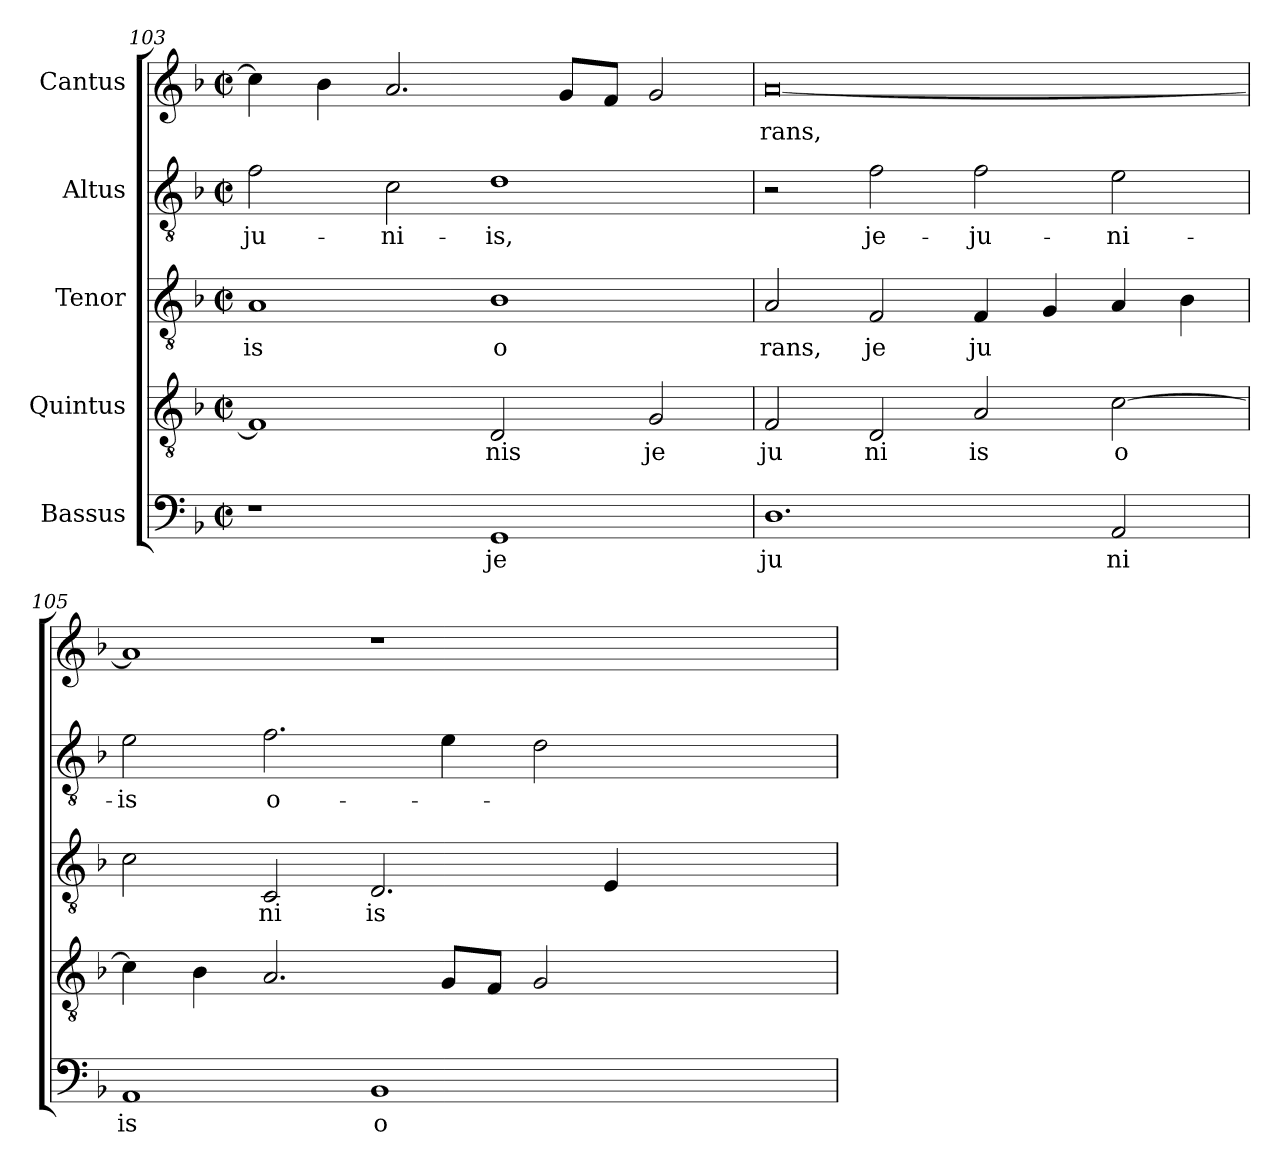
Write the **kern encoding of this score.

**kern	**text	**kern	**text	**kern	**text	**kern	**text	**kern	**text
*part5	*part5	*part4	*part4	*part3	*part3	*part2	*part2	*part1	*part1
*staff5	*staff5	*staff4	*staff4	*staff3	*staff3	*staff2	*staff2	*staff1	*staff1
*I"Bassus	*	*I"Quintus	*	*I"Tenor	*	*I"Altus	*	*I"Cantus	*
*clefF4	*	*clefGv2	*	*clefGv2	*	*clefGv2	*	*clefG2	*
*k[b-]	*	*k[b-]	*	*k[b-]	*	*k[b-]	*	*k[b-]	*
*F:	*	*F:	*	*F:	*	*F:	*	*F:	*
*M2/2	*	*M2/2	*	*M2/2	*	*M2/2	*	*M2/2	*
*met(c|)	*	*met(c|)	*	*met(c|)	*	*met(c|)	*	*met(c|)	*
=103	=103	=103	=103	=103	=103	=103	=103	=103	=103
!	!	!	!	!	!LO:LY:b:cj	!	!LO:LY:b:cj	!	!
1r	.	1F]	.	1A	is	2f\	-ju-	4cc\]	.
.	.	.	.	.	.	.	.	4b-\	.
!	!	!	!	!	!	!	!LO:LY:b:cj	!	!
.	.	.	.	.	.	2c\	-ni-	2.a/	.
!	!LO:LY:b:cj	!	!LO:LY:b:cj	!	!LO:LY:b:cj	!	!LO:LY:b:cj	!	!
1GG	je	2D/	nis	1B-	o	1d	-is,	.	.
.	.	.	.	.	.	.	.	8g/L	.
.	.	.	.	.	.	.	.	8f/J	.
!	!	!	!LO:LY:b:cj	!	!	!	!	!	!
.	.	2G/	je	.	.	.	.	2g/	.
=104	=104	=104	=104	=104	=104	=104	=104	=104	=104
!	!LO:LY:b:cj	!	!LO:LY:b:cj	!	!LO:LY:b:cj	!	!	!	!LO:LY:b
1.D	ju	2F/	ju	2A/	rans,	2r	.	[<0a	rans,
!	!	!	!LO:LY:b:cj	!	!LO:LY:b:cj	!	!LO:LY:b:cj	!	!
.	.	2D/	ni	2F/	je	2f\	je-	.	.
!	!	!	!LO:LY:b:cj	!	!LO:LY:b:cj	!	!LO:LY:b:cj	!	!
.	.	2A/	is	4F/	ju	2f\	-ju-	.	.
.	.	.	.	4G/	.	.	.	.	.
!	!LO:LY:b:cj	!	!LO:LY:b:cj	!	!	!	!LO:LY:b:cj	!	!
2AA/	ni	[>2c\	o	4A/	.	2e\	-ni-	.	.
.	.	.	.	4B-\	.	.	.	.	.
=105	=105	=105	=105	=105	=105	=105	=105	=105	=105
!	!LO:LY:b:cj	!	!	!	!	!	!LO:LY:b:cj	!	!
1AA	is	4c\]	.	2c\	.	2e\	-is	1a]	.
.	.	4B-\	.	.	.	.	.	.	.
!	!	!	!	!	!LO:LY:b:cj	!	!LO:LY:b:cj	!	!
.	.	2.A/	.	2C/	ni	2.f\	o-	.	.
!	!LO:LY:b:cj	!	!	!	!LO:LY:b:cj	!	!	!LO:N:vis=1	!
1BB-	o	.	.	2.D/	is	.	.	0r	.
.	.	8G/L	.	.	.	4e\	.	.	.
.	.	8F/J	.	.	.	.	.	.	.
.	.	2G/	.	.	.	2d\	.	.	.
.	.	.	.	4E/	.	.	.	.	.
1ryy	.	1ryy	.	1ryy	.	1ryy	.	.	.
=	=	=	=	=	=	=	=	=	=
*-	*-	*-	*-	*-	*-	*-	*-	*-	*-
